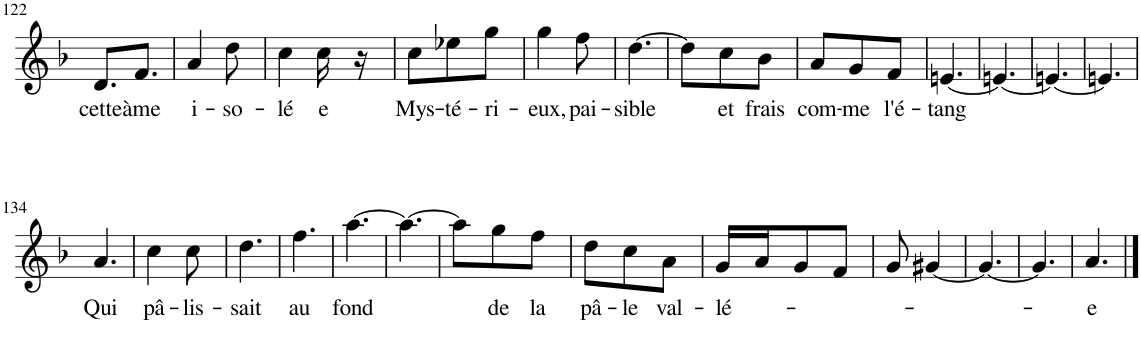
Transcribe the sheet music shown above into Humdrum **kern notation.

**kern	**text
*part1	*part1
*staff1	*staff1
*I"Piano	*
*I'Pno	*
!!LO:PB:g=z
*clefG2	*
*k[b-]	*
*M3/8	*
=122	=122
!	!LO:LY:b
8.d/L	cette
!	!LO:LY:b
8.f/J	àme
=123	=123
!	!LO:LY:b
4a/	i-
!	!LO:LY:b
8dd\	-so-
=124	=124
!	!LO:LY:b
4cc\	-lé
!	!LO:LY:b
16cc\	-e
16r	.
=125	=125
!	!LO:LY:b
8cc\L	Mys-
!	!LO:LY:b
8ee-X\	-té-
!	!LO:LY:b
8gg\J	-ri-
=126	=126
!	!LO:LY:b
4gg\	-eux,
!	!LO:LY:b
8ff\	pai-
=127	=127
!	!LO:LY:b
[4.dd\	-sible
=128	=128
8dd\L]	.
!	!LO:LY:b
8cc\	et
!	!LO:LY:b
8b-\J	frais
=129	=129
!	!LO:LY:b
8a/L	com-
!	!LO:LY:b
8g/	-me
!	!LO:LY:b
8f/J	l'é-
=130	=130
!	!LO:LY:b
[4.en/	-tang
=131	=131
4.en/_	.
=132	=132
4.en/_	.
=133	=133
4.en/]	.
!!LO:LB:g=z
=134	=134
!	!LO:LY:b
4.a/	Qui
=135	=135
!	!LO:LY:b
4cc\	pâ-
!	!LO:LY:b
8cc\	-lis-
=136	=136
!	!LO:LY:b
4.dd\	-sait
=137	=137
!	!LO:LY:b
4.ff\	au
=138	=138
!	!LO:LY:b
[4.aa\	fond
=139	=139
4.aa\_	.
=140	=140
8aa\L]	.
!	!LO:LY:b
8gg\	de
!	!LO:LY:b
8ff\J	la
=141	=141
!	!LO:LY:b
8dd\L	pâ-
!	!LO:LY:b
8cc\	-le
!	!LO:LY:b
8a\J	val-
=142	=142
!	!LO:LY:b
16g/LL	-lé-
16a/J	.
8g/	.
8f/J	.
=143	=143
8g/	.
[4g#X/	.
=144	=144
4.g#/_	.
=145	=145
4.g#/]	.
=146	=146
!	!LO:LY:b
4.a/	-e
==	==
*-	*-
